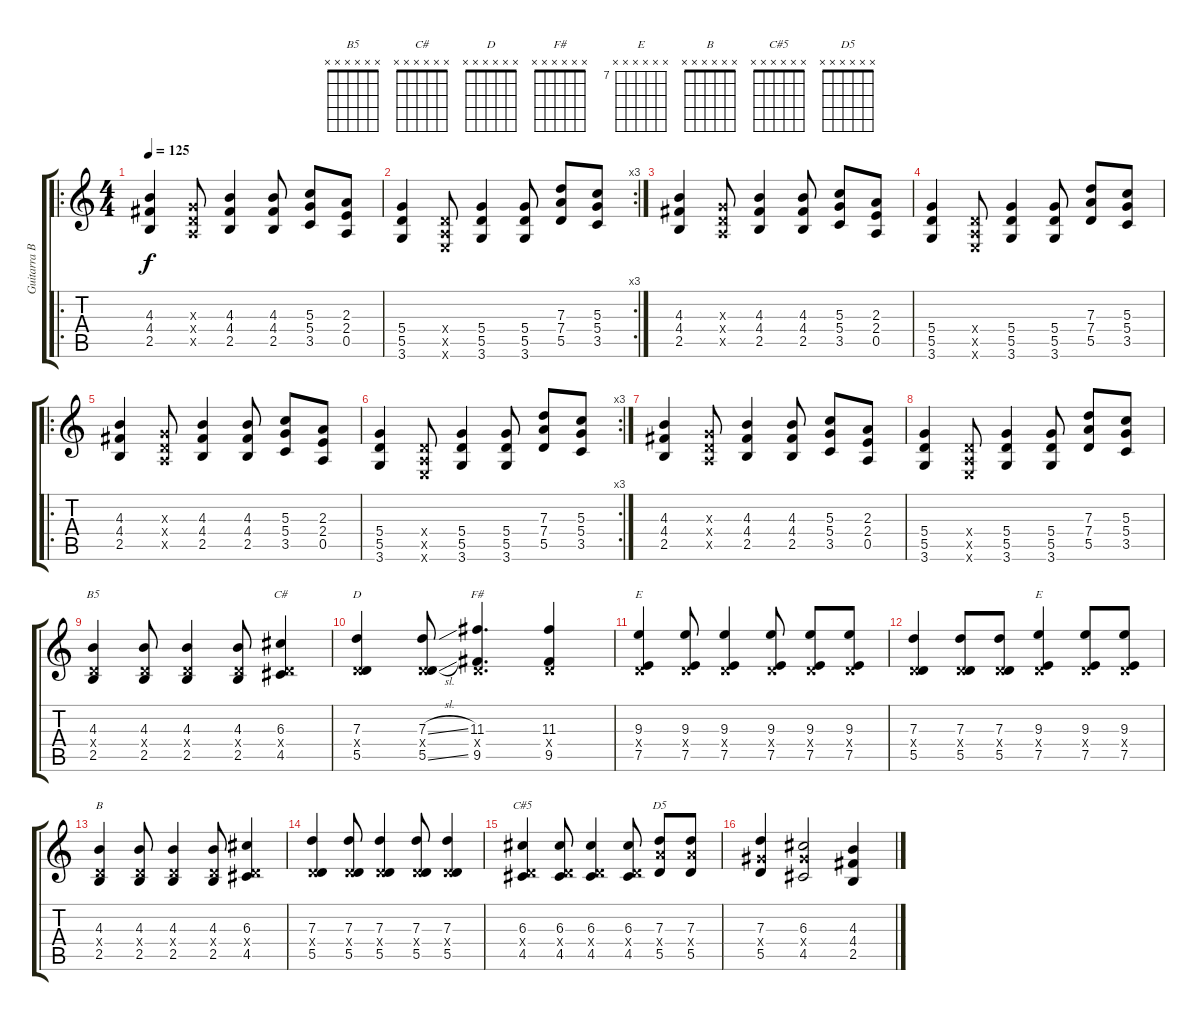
\track ("Guitarra Base" "Guitarra B") {instrument distortionguitar}
\staff {score tabs}
\tuning (E4 B3 G3 D3 A2 E2) {hide}
\chord ("B5" x x x x x x)
\chord ("C#" x x x x x x)
\chord ("D" x x x x x x)
\chord ("F#" x x x x x x)
\chord ("E" x x x x x x)
\chord ("E" x x x x x x) {firstfret 7}
\chord ("B" x x x x x x)
\chord ("C#5" x x x x x x)
\chord ("D5" x x x x x x)
\ro
\ts (4 4)
\tempo 125
\clef g2
\ks c
(4.3 4.4 2.5).4{dy f volume 16} (0.3{x} 0.4{x} 0.5{x}).8 (4.3 4.4 2.5).4 (4.3 4.4 2.5).8 (5.3 5.4 3.5).8 (2.3 2.4 0.5).8 |
\rc 3
(5.4 5.5 3.6).4 (0.4{x} 0.5{x} 0.6{x}).8 (5.4 5.5 3.6).4 (5.4 5.5 3.6).8 (7.3 7.4 5.5).8 (5.3 5.4 3.5).8 |
(4.3 4.4 2.5).4 (0.3{x} 0.4{x} 0.5{x}).8 (4.3 4.4 2.5).4 (4.3 4.4 2.5).8 (5.3 5.4 3.5).8 (2.3 2.4 0.5).8 |
(5.4 5.5 3.6).4 (0.4{x} 0.5{x} 0.6{x}).8 (5.4 5.5 3.6).4 (5.4 5.5 3.6).8 (7.3 7.4 5.5).8 (5.3 5.4 3.5).8 |
\ro
(4.3 4.4 2.5).4 (0.3{x} 0.4{x} 0.5{x}).8 (4.3 4.4 2.5).4 (4.3 4.4 2.5).8 (5.3 5.4 3.5).8 (2.3 2.4 0.5).8 |
\rc 3
(5.4 5.5 3.6).4 (0.4{x} 0.5{x} 0.6{x}).8 (5.4 5.5 3.6).4 (5.4 5.5 3.6).8 (7.3 7.4 5.5).8 (5.3 5.4 3.5).8 |
(4.3 4.4 2.5).4 (0.3{x} 0.4{x} 0.5{x}).8 (4.3 4.4 2.5).4 (4.3 4.4 2.5).8 (5.3 5.4 3.5).8 (2.3 2.4 0.5).8 |
(5.4 5.5 3.6).4 (0.4{x} 0.5{x} 0.6{x}).8 (5.4 5.5 3.6).4 (5.4 5.5 3.6).8 (7.3 7.4 5.5).8 (5.3 5.4 3.5).8 |
(4.3 0.4{x} 2.5).4{ch "B5"} (4.3 0.4{x} 2.5).8 (4.3 0.4{x} 2.5).4 (4.3 0.4{x} 2.5).8 (6.3 0.4{x} 4.5).4{ch "C#"} |
(7.3 0.4{x} 5.5).4{ch "D"} (7.3{sl} 0.4{x} 5.5{sl}).8 (11.3 0.4{x} 9.5).4{d ch "F#"} (11.3 0.4{x} 9.5).4 |
(9.3 0.4{x} 7.5).4{ch "E"} (9.3 0.4{x} 7.5).8 (9.3 0.4{x} 7.5).4 (9.3 0.4{x} 7.5).8 (9.3 0.4{x} 7.5).8 (9.3 0.4{x} 7.5).8 |
(7.3 0.4{x} 5.5).4 (7.3 0.4{x} 5.5).8 (7.3 0.4{x} 5.5).8 (9.3 0.4{x} 7.5).4{ch "E"} (9.3 0.4{x} 7.5).8 (9.3 0.4{x} 7.5).8 |
(4.3 0.4{x} 2.5).4{ch "B"} (4.3 0.4{x} 2.5).8 (4.3 0.4{x} 2.5).4 (4.3 0.4{x} 2.5).8 (6.3 0.4{x} 4.5).4 |
(7.3 0.4{x} 5.5).4 (7.3 0.4{x} 5.5).8 (7.3 0.4{x} 5.5).4 (7.3 0.4{x} 5.5).8 (7.3 0.4{x} 5.5).4 |
(6.3 0.4{x} 4.5).4{ch "C#5"} (6.3 0.4{x} 4.5).8 (6.3 0.4{x} 4.5).4 (6.3 0.4{x} 4.5).8 (7.3 7.4{x} 5.5).8{ch "D5"} (7.3 7.4{x} 5.5).8 |
(7.3 6.4{x} 5.5).4 (6.3 6.4{x} 4.5).2 (4.3 4.4 2.5).4
